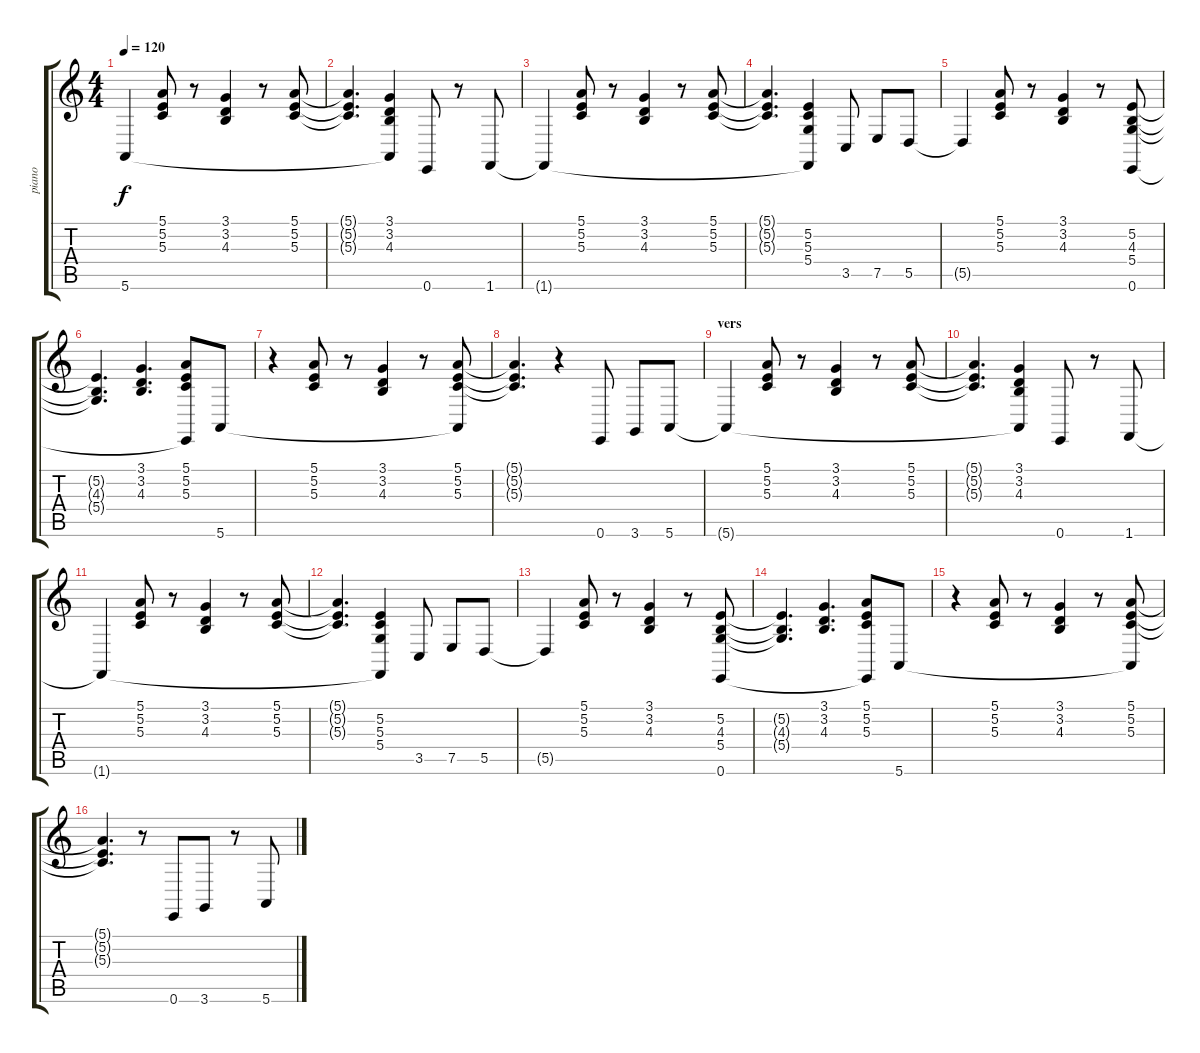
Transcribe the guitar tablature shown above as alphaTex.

\track ("piano" "piano") {instrument brightacousticpiano}
\staff {score tabs}
\tuning (E4 B3 G3 D3 A2 E2) {hide}
\ts (4 4)
\tempo 120
\clef g2
\ks c
5.6{t}.4{dy f} (5.1 5.2 5.3).8 r.8 (3.1 3.2 4.3).4 r.8 (5.1 5.2 5.3).8 |
(5.1{t} 5.2{t} 5.3{t}).4{d} (3.1 3.2 4.3 5.6{t}).4 0.6.8 r.8 1.6.8 |
1.6{t}.4 (5.1 5.2 5.3).8 r.8 (3.1 3.2 4.3).4 r.8 (5.1 5.2 5.3).8 |
(5.1{t} 5.2{t} 5.3{t}).4{d} (5.2 5.3 5.4 1.6{t}).4 3.5.8 7.5.8 5.5.8 |
5.5{t}.4 (5.1 5.2 5.3).8 r.8 (3.1 3.2 4.3).4 r.8 (5.2 4.3 5.4 0.6).8 |
(5.2{t} 4.3{t} 5.4{t}).4{d} (3.1 3.2 4.3).4{d} (5.1 5.2 5.3 0.6{t}).8 5.6.8 |
r.4 (5.1 5.2 5.3).8 r.8 (3.1 3.2 4.3).4 r.8 (5.1 5.2 5.3 5.6{t}).8 |
(5.1{t} 5.2{t} 5.3{t}).4{d} r.4 0.6.8 3.6.8 5.6.8 |
\section ("" "vers")
5.6{t}.4 (5.1 5.2 5.3).8 r.8 (3.1 3.2 4.3).4 r.8 (5.1 5.2 5.3).8 |
(5.1{t} 5.2{t} 5.3{t}).4{d} (3.1 3.2 4.3 5.6{t}).4 0.6.8 r.8 1.6.8 |
1.6{t}.4 (5.1 5.2 5.3).8 r.8 (3.1 3.2 4.3).4 r.8 (5.1 5.2 5.3).8 |
(5.1{t} 5.2{t} 5.3{t}).4{d} (5.2 5.3 5.4 1.6{t}).4 3.5.8 7.5.8 5.5.8 |
5.5{t}.4 (5.1 5.2 5.3).8 r.8 (3.1 3.2 4.3).4 r.8 (5.2 4.3 5.4 0.6).8 |
(5.2{t} 4.3{t} 5.4{t}).4{d} (3.1 3.2 4.3).4{d} (5.1 5.2 5.3 0.6{t}).8 5.6.8 |
r.4 (5.1 5.2 5.3).8 r.8 (3.1 3.2 4.3).4 r.8 (5.1 5.2 5.3 5.6{t}).8 |
(5.1{t} 5.2{t} 5.3{t}).4{d} r.8 0.6.8 3.6.8 r.8 5.6.8
